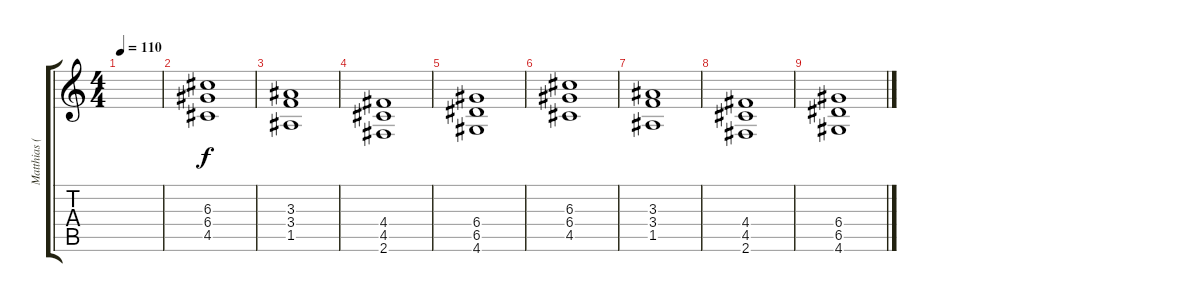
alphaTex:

\track ("Matthias (Gonzo) Röhr" "Matthias (") {instrument distortionguitar}
\staff {score tabs}
\tuning (E4 B3 G3 D3 A2 E2) {hide}
\ts (4 4)
\tempo 110
\clef g2
\ks c
|
(6.3 6.4 4.5).1 |
(3.3 3.4 1.5).1 |
(4.4 4.5 2.6).1 |
(6.4 6.5 4.6).1 |
(6.3 6.4 4.5).1 |
(3.3 3.4 1.5).1 |
(4.4 4.5 2.6).1 |
(6.4 6.5 4.6).1
